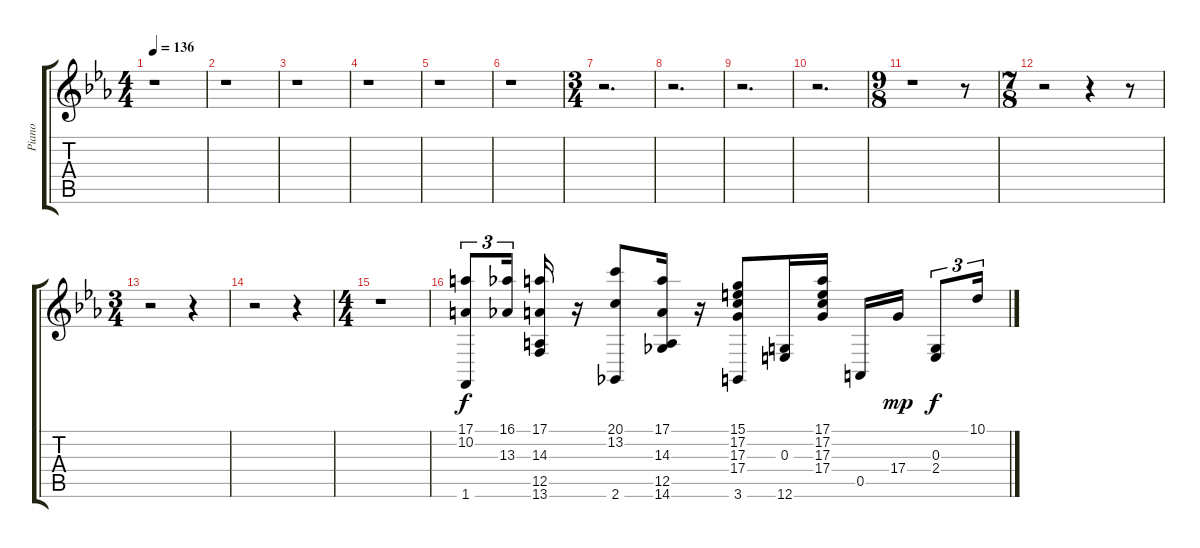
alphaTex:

\track ("Piano" "Piano") {instrument brightacousticpiano}
\staff {score tabs}
\tuning (E4 B3 G3 D3 A2 E2) {hide}
\ts (4 4)
\tempo 136
\clef g2
\ks cminor
r.1{dy f} |
r.1 |
r.1 |
r.1 |
r.1 |
r.1 |
\ts (3 4)
r.2{d} |
r.2{d} |
r.2{d} |
r.2{d} |
\ts (9 8)
r.1 r.8 |
\ts (7 8)
r.2 r.4 r.8 |
\ts (3 4)
r.2 r.4 |
r.2 r.4 |
\ts (4 4)
r.1 |
(17.1 10.2 1.6).8{tu (3 2)} (16.1 13.3).16{tu (3 2)} (17.1 14.3 12.5 13.6).16 r.16 (20.1 13.2 2.6).8 (17.1 14.3 12.5 14.6).16 r.16 (15.1 17.2 17.3 17.4 3.6).8 (0.3 12.6).16 (17.1 17.2 17.3 17.4).16 0.5.16 17.4.16{dy mp} (0.3 2.4).8{tu (3 2) dy f} 10.1.16{tu (3 2)}
